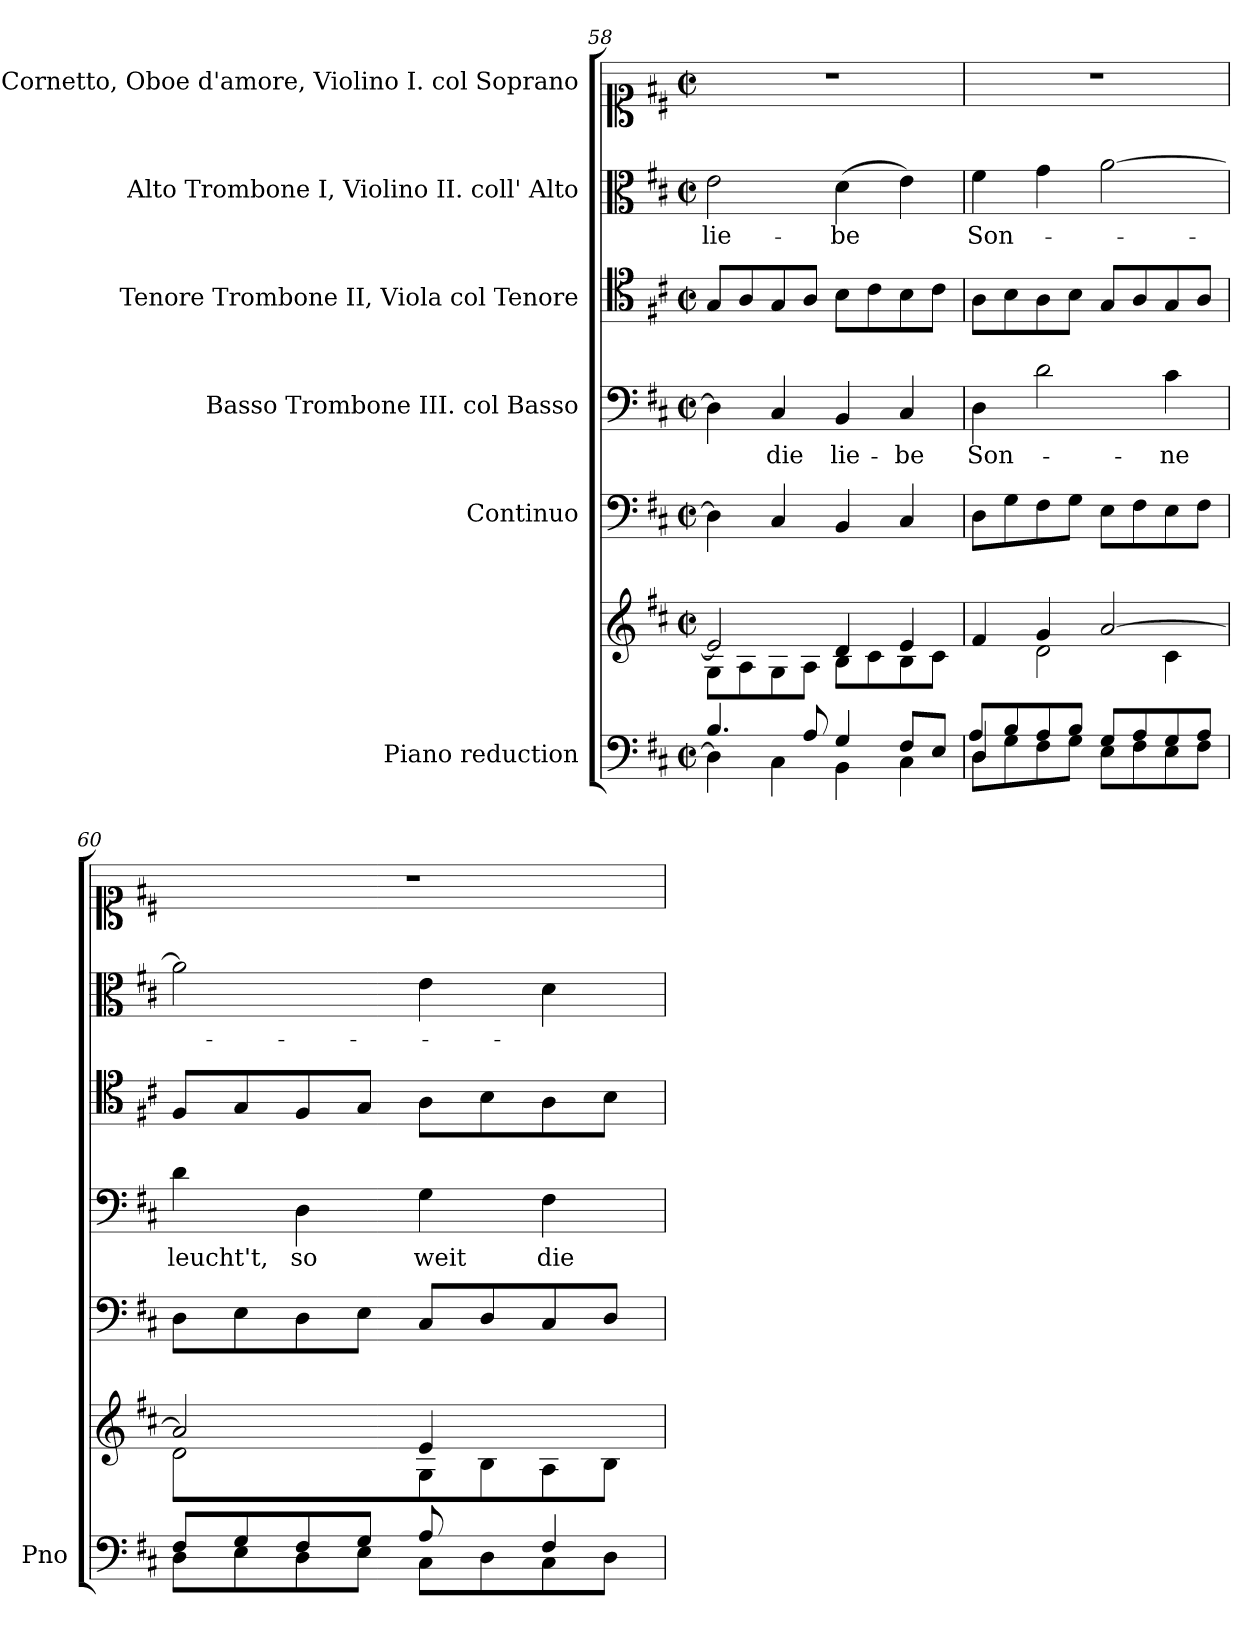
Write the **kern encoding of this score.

**kern	**kern	**kern	**kern	**text	**kern	**kern	**text	**kern
*part6	*part6	*part5	*part4	*part4	*part3	*part2	*part2	*part1
*staff7	*staff6	*staff5	*staff4	*staff4	*staff3	*staff2	*staff2	*staff1
*I"Piano reduction	*	*I"Continuo	*I"Basso  Trombone III. col Basso	*	*I"Tenore Trombone II, Viola col Tenore	*I"Alto Trombone I, Violino II.  coll' Alto	*	*I"Soprano Cornetto, Oboe d'amore, Violino I. col Soprano
*I'Pno	*	*	*	*	*	*	*	*
*clefF4	*clefG2	*clefF4	*clefF4	*	*clefC4	*clefC3	*	*clefC1
*k[f#c#]	*k[f#c#]	*k[f#c#]	*k[f#c#]	*	*k[f#c#]	*k[f#c#]	*	*k[f#c#]
*M2/2	*M2/2	*M2/2	*M2/2	*	*M2/2	*M2/2	*	*M2/2
*met(c|)	*met(c|)	*met(c|)	*met(c|)	*	*met(c|)	*met(c|)	*	*met(c|)
=58	=58	=58	=58	=58	=58	=58	=58	=58
*^	*^	*	*	*	*	*	*	*
!	!	!	!	!	!	!	!	!	!LO:LY:b	!
4.B/	4D\]	2e/]	8G\L	4D\]	4D\]	.	8G/L	2e\	lie-	1r
.	.	.	8A\	.	.	.	8A/	.	.	.
!	!	!	!	!	!	!LO:LY:b	!	!	!	!
.	4C#\	.	8G\	4C#/	4C#/	die	8G/	.	.	.
8A/	.	.	8A\J	.	.	.	8A/J	.	.	.
!	!	!	!	!	!	!LO:LY:b	!	!	!LO:LY:b	!
4G/	4BB\	4d/	8B\L	4BB/	4BB/	lie-	8B\L	(>4d\	-be	.
.	.	.	8c#\	.	.	.	8c#\	.	.	.
!	!	!	!	!	!	!LO:LY:b	!	!	!	!
8F#/L	4C#\	4e/	8B\	4C#/	4C#/	-be	8B\	4e\)	.	.
8E/J	.	.	8c#\J	.	.	.	8c#\J	.	.	.
=59	=59	=59	=59	=59	=59	=59	=59	=59	=59	=59
*	*^	*	*	*	*	*	*	*	*	*
!	!	!	!	!	!	!	!LO:LY:b	!	!	!LO:LY:b	!
4D/	8A/L	8D\L	4f#/	4ryy	8D\L	4D\	Son-	8A\L	4f#\	Son-	1r
.	8B/	8G\	.	.	8G\	.	.	8B\	.	.	.
2.ryy	8A/	8F#\	4g/	2d\	8F#\	2d\	.	8A\	4g\	.	.
.	8B/J	8G\J	.	.	8G\J	.	.	8B\J	.	.	.
.	8G/L	8E\L	[2a/	.	8E\L	.	.	8G/L	[2a\	.	.
.	8A/	8F#\	.	.	8F#\	.	.	8A/	.	.	.
!	!	!	!	!	!	!	!LO:LY:b	!	!	!	!
.	8G/	8E\	.	4c#\	8E\	4c#\	-ne	8G/	.	.	.
.	8A/J	8F#\J	.	.	8F#\J	.	.	8A/J	.	.	.
=60	=60	=60	=60	=60	=60	=60	=60	=60	=60	=60	=60
*	*	*	*	*^	*	*	*	*	*	*	*
!	!	!	!	!	!	!	!	!LO:LY:b	!	!	!	!
2ryy	8F#/L	8D\L	2a/]	2d\	2ryy	8D\L	4d\	leucht't,	8F#/L	2a\]	.	1r
.	8G/	8E\	.	.	.	8E\	.	.	8G/	.	.	.
!	!	!	!	!	!	!	!	!LO:LY:b	!	!	!	!
.	8F#/	8D\	.	.	.	8D\	4D\	so	8F#/	.	.	.
.	8G/J	8E\J	.	.	.	8E\J	.	.	8G/J	.	.	.
!	!	!	!	!	!	!	!	!LO:LY:b	!	!	!	!
8A/L	4ryy	8C#\L	4e/	8ryy	4G\	8C#/L	4G\	weit	8A\L	4e\	.	.
4.ryy	.	8D\	.	8B\	.	8D/	.	.	8B\	.	.	.
!	!	!	!	!	!	!	!	!LO:LY:b	!	!	!	!
.	4F#/	8C#\	4ryy	8A\	4ryy	8C#/	4F#\	die	8A\	4d\	.	.
.	.	8D\J	.	8B\J	.	8D/J	.	.	8B\J	.	.	.
*v	*v	*v	*	*	*	*	*	*	*	*	*	*
*	*v	*v	*v	*	*	*	*	*	*	*
=	=	=	=	=	=	=	=	=
*-	*-	*-	*-	*-	*-	*-	*-	*-
